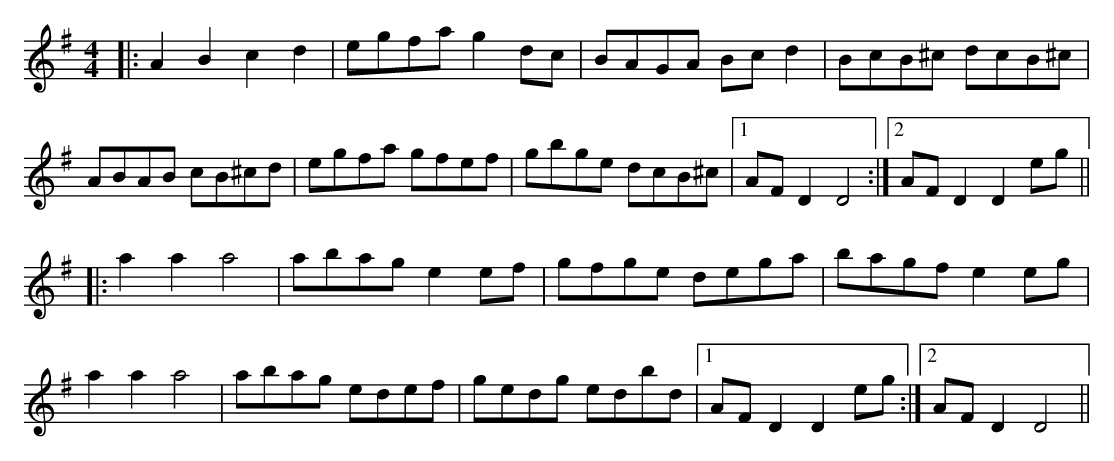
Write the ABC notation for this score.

X:1
M:4/4
K:Dmix
|:A2B2 c2d2|egfa g2 dc|BAGA Bcd2|BcB^c dcB^c|
ABAB cB^cd|egfa gfef|gbge dcB^c|1 AFD2 D4:|2 AFD2 D2 eg||
|:a2 a2 a4|abag e2 ef|gfge dega|bagf e2 eg|
a2 a2 a4|abag edef|gedg edbd|1 AFD2 D2 eg:|2 AFD2 D4||
